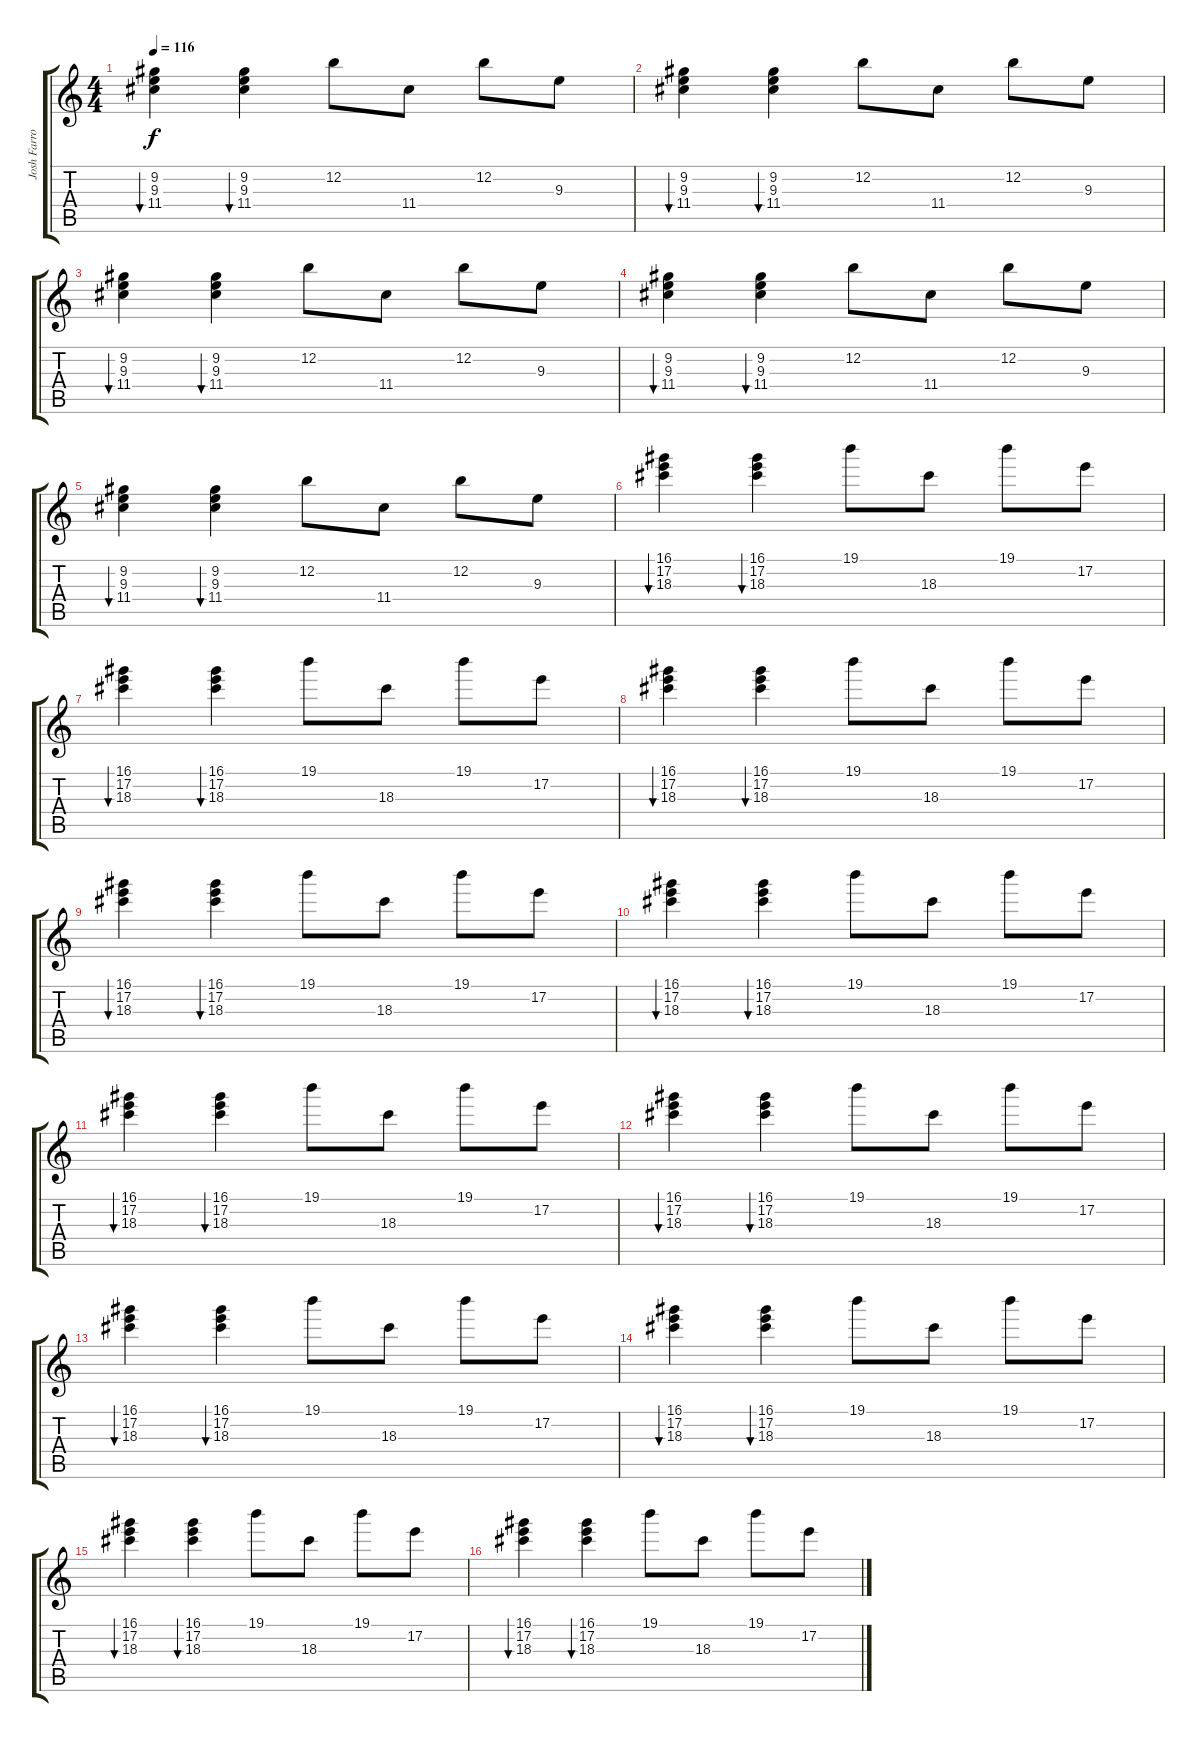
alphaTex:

\track ("Josh Farro" "Josh Farro") {instrument electricguitarjazz}
\staff {score tabs}
\tuning (E4 B3 G3 D3 A2 E2) {hide}
\ts (4 4)
\tempo 116
\clef g2
\ks c
(9.2 9.3 11.4).4{bu 480 dy f} (9.2 9.3 11.4).4{bu 480} 12.2.8 11.4.8 12.2.8 9.3.8 |
(9.2 9.3 11.4).4{bu 480} (9.2 9.3 11.4).4{bu 480} 12.2.8 11.4.8 12.2.8 9.3.8 |
(9.2 9.3 11.4).4{bu 480} (9.2 9.3 11.4).4{bu 480} 12.2.8 11.4.8 12.2.8 9.3.8 |
(9.2 9.3 11.4).4{bu 480} (9.2 9.3 11.4).4{bu 480} 12.2.8 11.4.8 12.2.8 9.3.8 |
(9.2 9.3 11.4).4{bu 480} (9.2 9.3 11.4).4{bu 480} 12.2.8 11.4.8 12.2.8 9.3.8 |
(16.1 17.2 18.3).4{bu 480} (16.1 17.2 18.3).4{bu 480} 19.1.8 18.3.8 19.1.8 17.2.8 |
(16.1 17.2 18.3).4{bu 480} (16.1 17.2 18.3).4{bu 480} 19.1.8 18.3.8 19.1.8 17.2.8 |
(16.1 17.2 18.3).4{bu 480} (16.1 17.2 18.3).4{bu 480} 19.1.8 18.3.8 19.1.8 17.2.8 |
(16.1 17.2 18.3).4{bu 480} (16.1 17.2 18.3).4{bu 480} 19.1.8 18.3.8 19.1.8 17.2.8 |
(16.1 17.2 18.3).4{bu 480} (16.1 17.2 18.3).4{bu 480} 19.1.8 18.3.8 19.1.8 17.2.8 |
(16.1 17.2 18.3).4{bu 480} (16.1 17.2 18.3).4{bu 480} 19.1.8 18.3.8 19.1.8 17.2.8 |
(16.1 17.2 18.3).4{bu 480} (16.1 17.2 18.3).4{bu 480} 19.1.8 18.3.8 19.1.8 17.2.8 |
(16.1 17.2 18.3).4{bu 480} (16.1 17.2 18.3).4{bu 480} 19.1.8 18.3.8 19.1.8 17.2.8 |
(16.1 17.2 18.3).4{bu 480} (16.1 17.2 18.3).4{bu 480} 19.1.8 18.3.8 19.1.8 17.2.8 |
(16.1 17.2 18.3).4{bu 480} (16.1 17.2 18.3).4{bu 480} 19.1.8 18.3.8 19.1.8 17.2.8 |
(16.1 17.2 18.3).4{bu 480} (16.1 17.2 18.3).4{bu 480} 19.1.8 18.3.8 19.1.8 17.2.8
